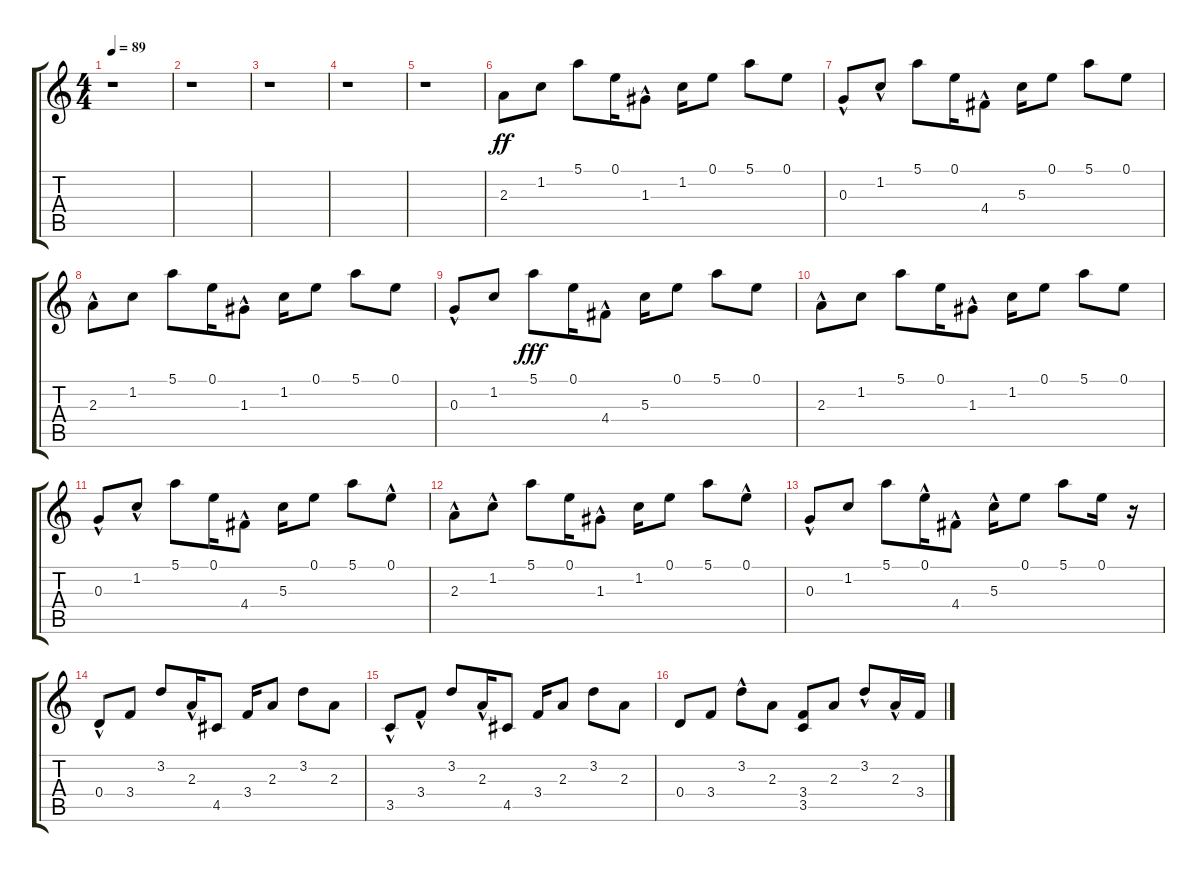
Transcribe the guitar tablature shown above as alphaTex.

\track "" {instrument distortionguitar}
\staff {score tabs}
\tuning (E4 B3 G3 D3 A2 E2) {hide}
\ts (4 4)
\tempo 89
\clef g2
\ks c
r.1{dy ff} |
r.1 |
r.1 |
r.1 |
r.1 |
2.3.8 1.2.8 5.1.8 0.1.16 1.3{hac}.8 1.2.16 0.1.8 5.1.8 0.1.8 |
0.3{hac}.8 1.2{hac}.8 5.1.8 0.1.16 4.4{hac}.8 5.3.16 0.1.8 5.1.8 0.1.8 |
2.3{hac}.8 1.2.8 5.1.8 0.1.16 1.3{hac}.8 1.2.16 0.1.8 5.1.8 0.1.8 |
0.3{hac}.8 1.2.8 5.1.8{dy fff} 0.1.16 4.4{hac}.8 5.3.16 0.1.8 5.1.8 0.1.8 |
2.3{hac}.8 1.2.8 5.1.8 0.1.16 1.3{hac}.8 1.2.16 0.1.8 5.1.8 0.1.8 |
0.3{hac}.8 1.2{hac}.8 5.1.8 0.1.16 4.4{hac}.8 5.3.16 0.1.8 5.1.8 0.1{hac}.8 |
2.3{hac}.8 1.2{hac}.8 5.1.8 0.1.16 1.3{hac}.8 1.2.16 0.1.8 5.1.8 0.1{hac}.8 |
0.3{hac}.8 1.2.8 5.1.8 0.1{hac}.16 4.4{hac}.8 5.3{hac}.16 0.1.8 5.1.8 0.1.16 r.16 |
0.4{hac}.8 3.4.8 3.2.8 2.3{hac}.16 4.5.8 3.4.16 2.3.8 3.2.8 2.3.8 |
3.5{hac}.8 3.4{hac}.8 3.2.8 2.3{hac}.16 4.5.8 3.4.16 2.3.8 3.2.8 2.3.8 |
0.4.8 3.4.8 3.2{hac}.8 2.3.8 (3.4 3.5).8 2.3.8 3.2{hac}.8 2.3{hac}.16 3.4.16
